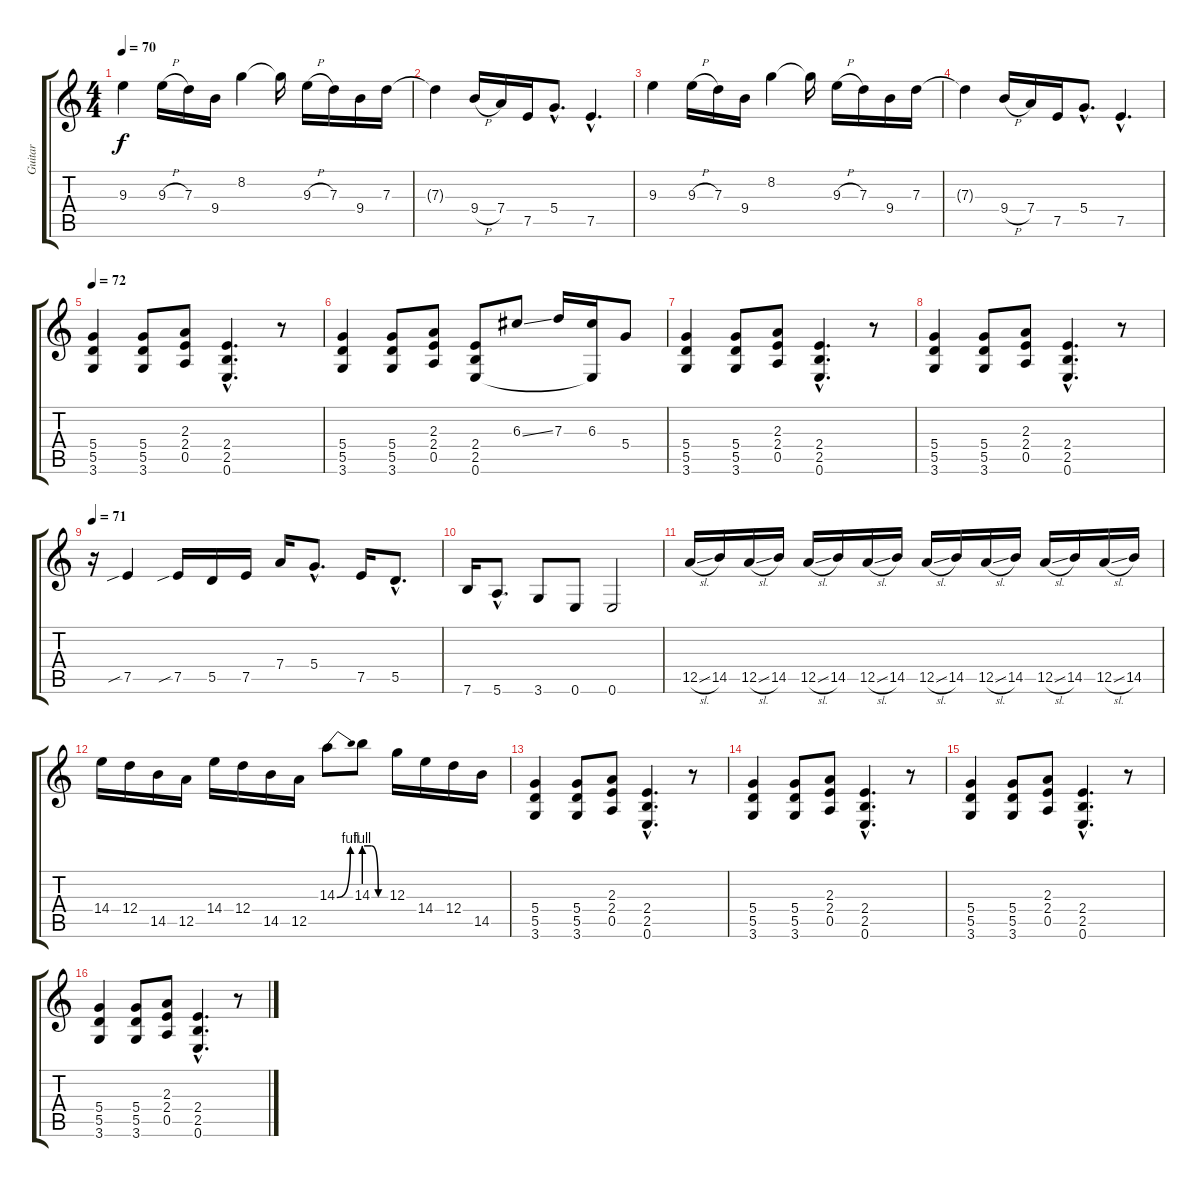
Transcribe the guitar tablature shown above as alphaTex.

\track ("Guitar" "Guitar") {instrument overdrivenguitar}
\staff {score tabs}
\tuning (E4 B3 G3 D3 A2 E2) {hide}
\ts (4 4)
\tempo 70
\clef g2
\ks c
9.3.4{dy f} 9.3{h}.16 7.3.16 9.4.16 8.2.4 8.2{t}.16 9.3{h}.16 7.3.16 9.4.16 7.3.16 |
7.3{t}.4 9.4{h}.16 7.4.16 7.5.16 5.4{hac}.8{d} 7.5{hac}.4{d} |
9.3.4 9.3{h}.16 7.3.16 9.4.16 8.2.4 8.2{t}.16 9.3{h}.16 7.3.16 9.4.16 7.3.16 |
7.3{t}.4 9.4{h}.16 7.4.16 7.5.16 5.4{hac}.8{d} 7.5{hac}.4{d} |
\tempo 72
(5.4 5.5 3.6).4 (5.4 5.5 3.6).8 (2.3 2.4 0.5).8 (2.4{hac} 2.5{hac} 0.6{hac}).4{d} r.8 |
(5.4 5.5 3.6).4 (5.4 5.5 3.6).8 (2.3 2.4 0.5).8 (2.4 2.5 0.6).8 6.3{ss}.8 7.3.16 (6.3 0.6{t}).16 5.4.8 |
(5.4 5.5 3.6).4 (5.4 5.5 3.6).8 (2.3 2.4 0.5).8 (2.4{hac} 2.5{hac} 0.6{hac}).4{d} r.8 |
(5.4 5.5 3.6).4 (5.4 5.5 3.6).8 (2.3 2.4 0.5).8 (2.4{hac} 2.5{hac} 0.6{hac}).4{d} r.8 |
\tempo 71
r.16 7.5{sib}.4 7.5{sib}.16 5.5.16 7.5.16 7.4.16 5.4{hac}.8{d} 7.5.16 5.5{hac}.8{d} |
7.6.16 5.6{hac}.8{d} 3.6.8 0.6.8 0.6.2 |
12.5{sl}.16 14.5.16 12.5{sl}.16 14.5.16 12.5{sl}.16 14.5.16 12.5{sl}.16 14.5.16 12.5{sl}.16 14.5.16 12.5{sl}.16 14.5.16 12.5{sl}.16 14.5.16 12.5{sl}.16 14.5.16 |
14.4.16 12.4.16 14.5.16 12.5.16 14.4.16 12.4.16 14.5.16 12.5.16 14.3{be (bend 0 0 60 4)}.8 14.3{be (custom 0 4 20 4 40 0 60 0)}.8 12.3.16 14.4.16 12.4.16 14.5.16 |
(5.4 5.5 3.6).4 (5.4 5.5 3.6).8 (2.3 2.4 0.5).8 (2.4{hac} 2.5{hac} 0.6{hac}).4{d} r.8 |
(5.4 5.5 3.6).4 (5.4 5.5 3.6).8 (2.3 2.4 0.5).8 (2.4{hac} 2.5{hac} 0.6{hac}).4{d} r.8 |
(5.4 5.5 3.6).4 (5.4 5.5 3.6).8 (2.3 2.4 0.5).8 (2.4{hac} 2.5{hac} 0.6{hac}).4{d} r.8 |
(5.4 5.5 3.6).4 (5.4 5.5 3.6).8 (2.3 2.4 0.5).8 (2.4{hac} 2.5{hac} 0.6{hac}).4{d} r.8
